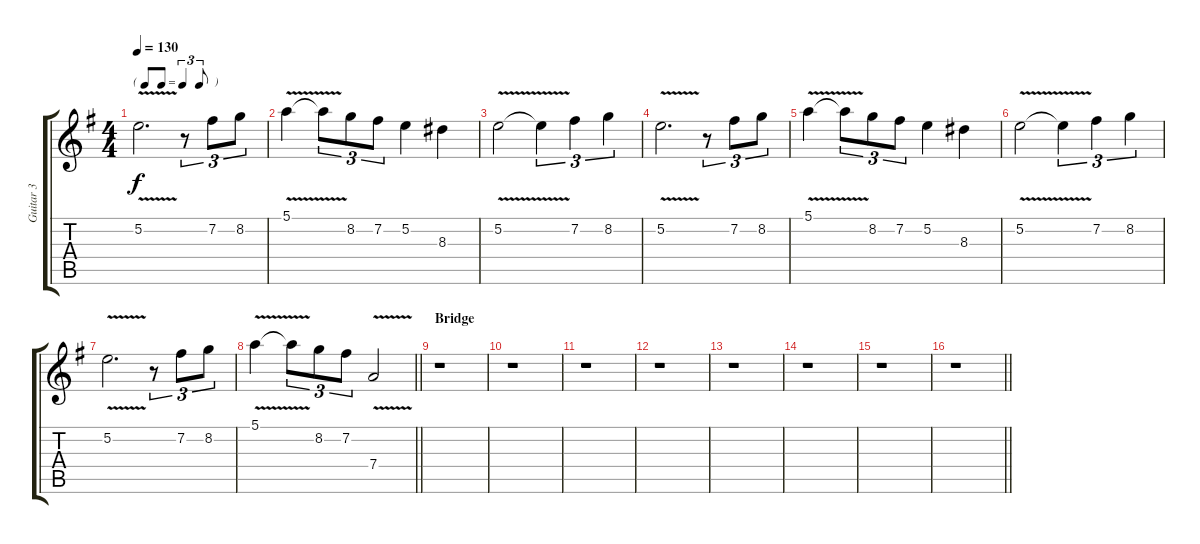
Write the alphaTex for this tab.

\track ("Guitar 3" "Guitar 3") {instrument overdrivenguitar}
\staff {score tabs}
\tuning (E4 B3 G3 D3 A2 E2) {hide}
\ts (4 4)
\tf triplet8th
\tempo 130
\clef g2
\ks eminor
5.2{v}.2{d dy f} r.8{tu (3 2)} 7.2.8{tu (3 2)} 8.2.8{tu (3 2)} |
5.1{v}.4 5.1{t}.8{tu (3 2)} 8.2.8{tu (3 2)} 7.2.8{tu (3 2)} 5.2.4 8.3.4 |
5.2{v}.2 5.2{t}.4{tu (3 2)} 7.2.4{tu (3 2)} 8.2.4{tu (3 2)} |
5.2{v}.2{d} r.8{tu (3 2)} 7.2.8{tu (3 2)} 8.2.8{tu (3 2)} |
5.1{v}.4 5.1{t}.8{tu (3 2)} 8.2.8{tu (3 2)} 7.2.8{tu (3 2)} 5.2.4 8.3.4 |
5.2{v}.2 5.2{t}.4{tu (3 2)} 7.2.4{tu (3 2)} 8.2.4{tu (3 2)} |
5.2{v}.2{d} r.8{tu (3 2)} 7.2.8{tu (3 2)} 8.2.8{tu (3 2)} |
\barLineRight lightlight
5.1{v}.4 5.1{t}.8{tu (3 2)} 8.2.8{tu (3 2)} 7.2.8{tu (3 2)} 7.4{v}.2 |
\section ("" "Bridge")
r.1 |
r.1 |
r.1 |
r.1 |
r.1 |
r.1 |
r.1 |
\barLineRight lightlight
r.1
